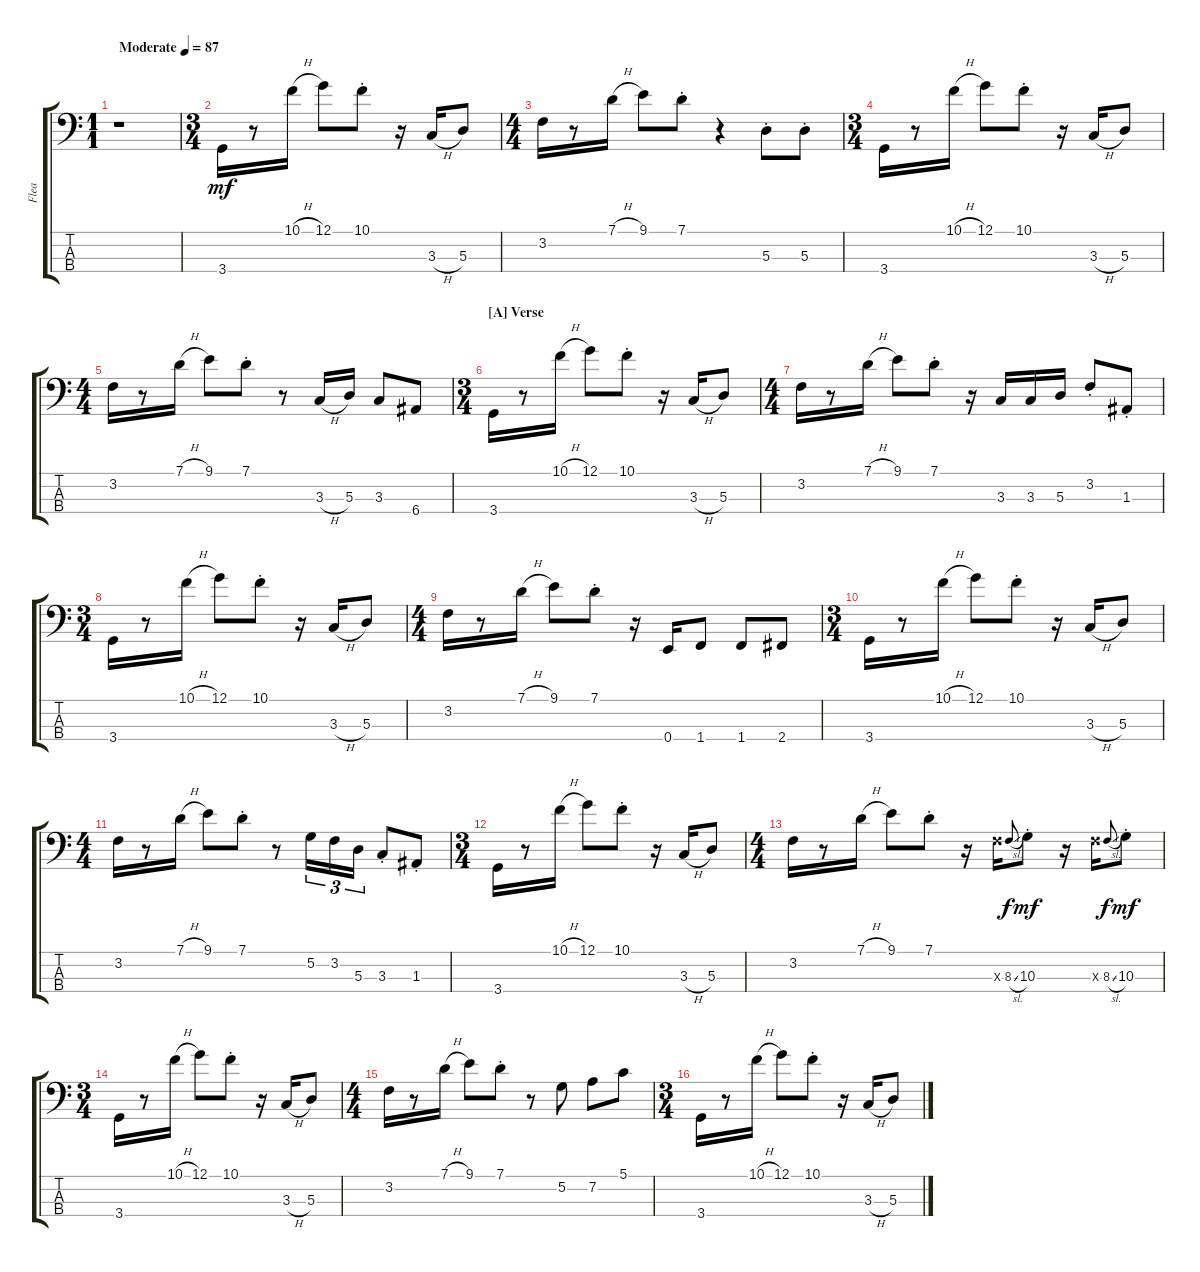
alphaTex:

\track ("Flea" "Flea") {instrument electricbassfinger}
\staff {score tabs}
\tuning (G2 D2 A1 E1) {hide}
\ts (1 1)
\tempo (87 "Moderate")
\clef f4
\ks c
r.1{dy mf instrument electricbassfinger} |
\ts (3 4)
3.4.16 r.8 10.1{h}.16 12.1.8 10.1{st}.8 r.16 3.3{h}.16 5.3.8 |
\ts (4 4)
3.2.16 r.8 7.1{h}.16 9.1.8 7.1{st}.8 r.4 5.3{st}.8 5.3{st}.8 |
\ts (3 4)
3.4.16 r.8 10.1{h}.16 12.1.8 10.1{st}.8 r.16 3.3{h}.16 5.3.8 |
\ts (4 4)
3.2.16 r.8 7.1{h}.16 9.1.8 7.1{st}.8 r.8 3.3{h}.16 5.3.16 3.3.8 6.4.8 |
\ts (3 4)
\section ("" "[A] Verse")
3.4.16 r.8 10.1{h}.16 12.1.8 10.1{st}.8 r.16 3.3{h}.16 5.3.8 |
\ts (4 4)
3.2.16 r.8 7.1{h}.16 9.1.8 7.1{st}.8 r.16 3.3.16 3.3.16 5.3.16 3.2{st}.8 1.3{st}.8 |
\ts (3 4)
3.4.16 r.8 10.1{h}.16 12.1.8 10.1{st}.8 r.16 3.3{h}.16 5.3.8 |
\ts (4 4)
3.2.16 r.8 7.1{h}.16 9.1.8 7.1{st}.8 r.16 0.4.16 1.4.8 1.4.8 2.4.8 |
\ts (3 4)
3.4.16 r.8 10.1{h}.16 12.1.8 10.1{st}.8 r.16 3.3{h}.16 5.3.8 |
\ts (4 4)
3.2.16 r.8 7.1{h}.16 9.1.8 7.1{st}.8 r.8 5.2.16{tu (3 2)} 3.2.16{tu (3 2)} 5.3.16{tu (3 2)} 3.3{st}.8 1.3{st}.8 |
\ts (3 4)
3.4.16 r.8 10.1{h}.16 12.1.8 10.1{st}.8 r.16 3.3{h}.16 5.3.8 |
\ts (4 4)
3.2.16 r.8 7.1{h}.16 9.1.8 7.1{st}.8 r.16 8.3{x}.16 8.3{sl}.8{gr onbeat dy f} 10.3{st}.8{dy mf} r.16 8.3{x}.16 8.3{sl}.8{gr onbeat dy f} 10.3{st}.8{dy mf} |
\ts (3 4)
3.4.16 r.8 10.1{h}.16 12.1.8 10.1{st}.8 r.16 3.3{h}.16 5.3.8 |
\ts (4 4)
3.2.16 r.8 7.1{h}.16 9.1.8 7.1{st}.8 r.8 5.2.8 7.2.8 5.1.8 |
\ts (3 4)
3.4.16 r.8 10.1{h}.16 12.1.8 10.1{st}.8 r.16 3.3{h}.16 5.3.8
